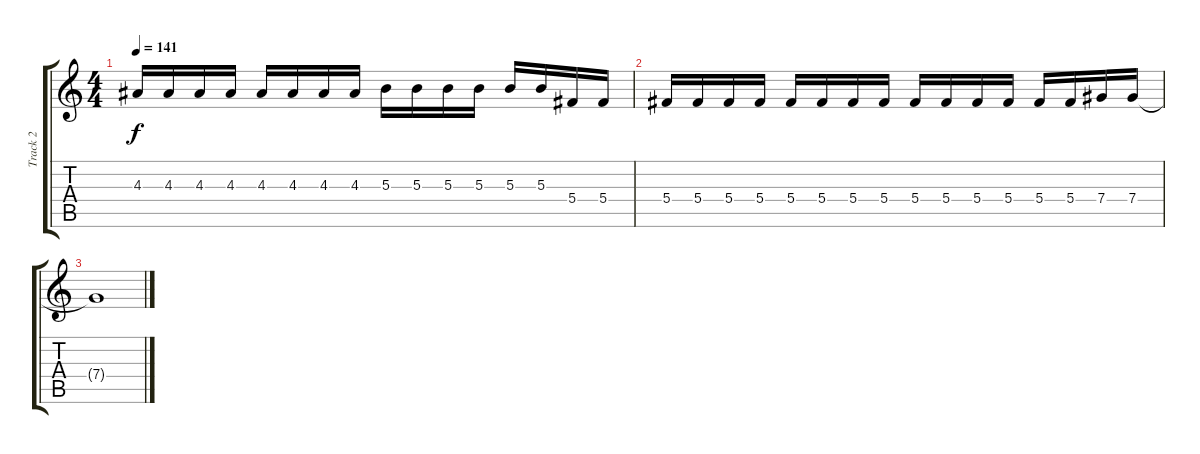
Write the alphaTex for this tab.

\track ("Track 2" "Track 2") {instrument distortionguitar}
\staff {score tabs}
\tuning (Eb4 Bb3 Gb3 Db3 Ab2 Db2) {hide}
\ts (4 4)
\tempo 141
\clef g2
\ks c
4.3.16{dy f} 4.3.16 4.3.16 4.3.16 4.3.16 4.3.16 4.3.16 4.3.16 5.3.16 5.3.16 5.3.16 5.3.16 5.3.16 5.3.16 5.4.16 5.4.16 |
5.4.16 5.4.16 5.4.16 5.4.16 5.4.16 5.4.16 5.4.16 5.4.16 5.4.16 5.4.16 5.4.16 5.4.16 5.4.16 5.4.16 7.4.16 7.4.16 |
7.4{t}.1
